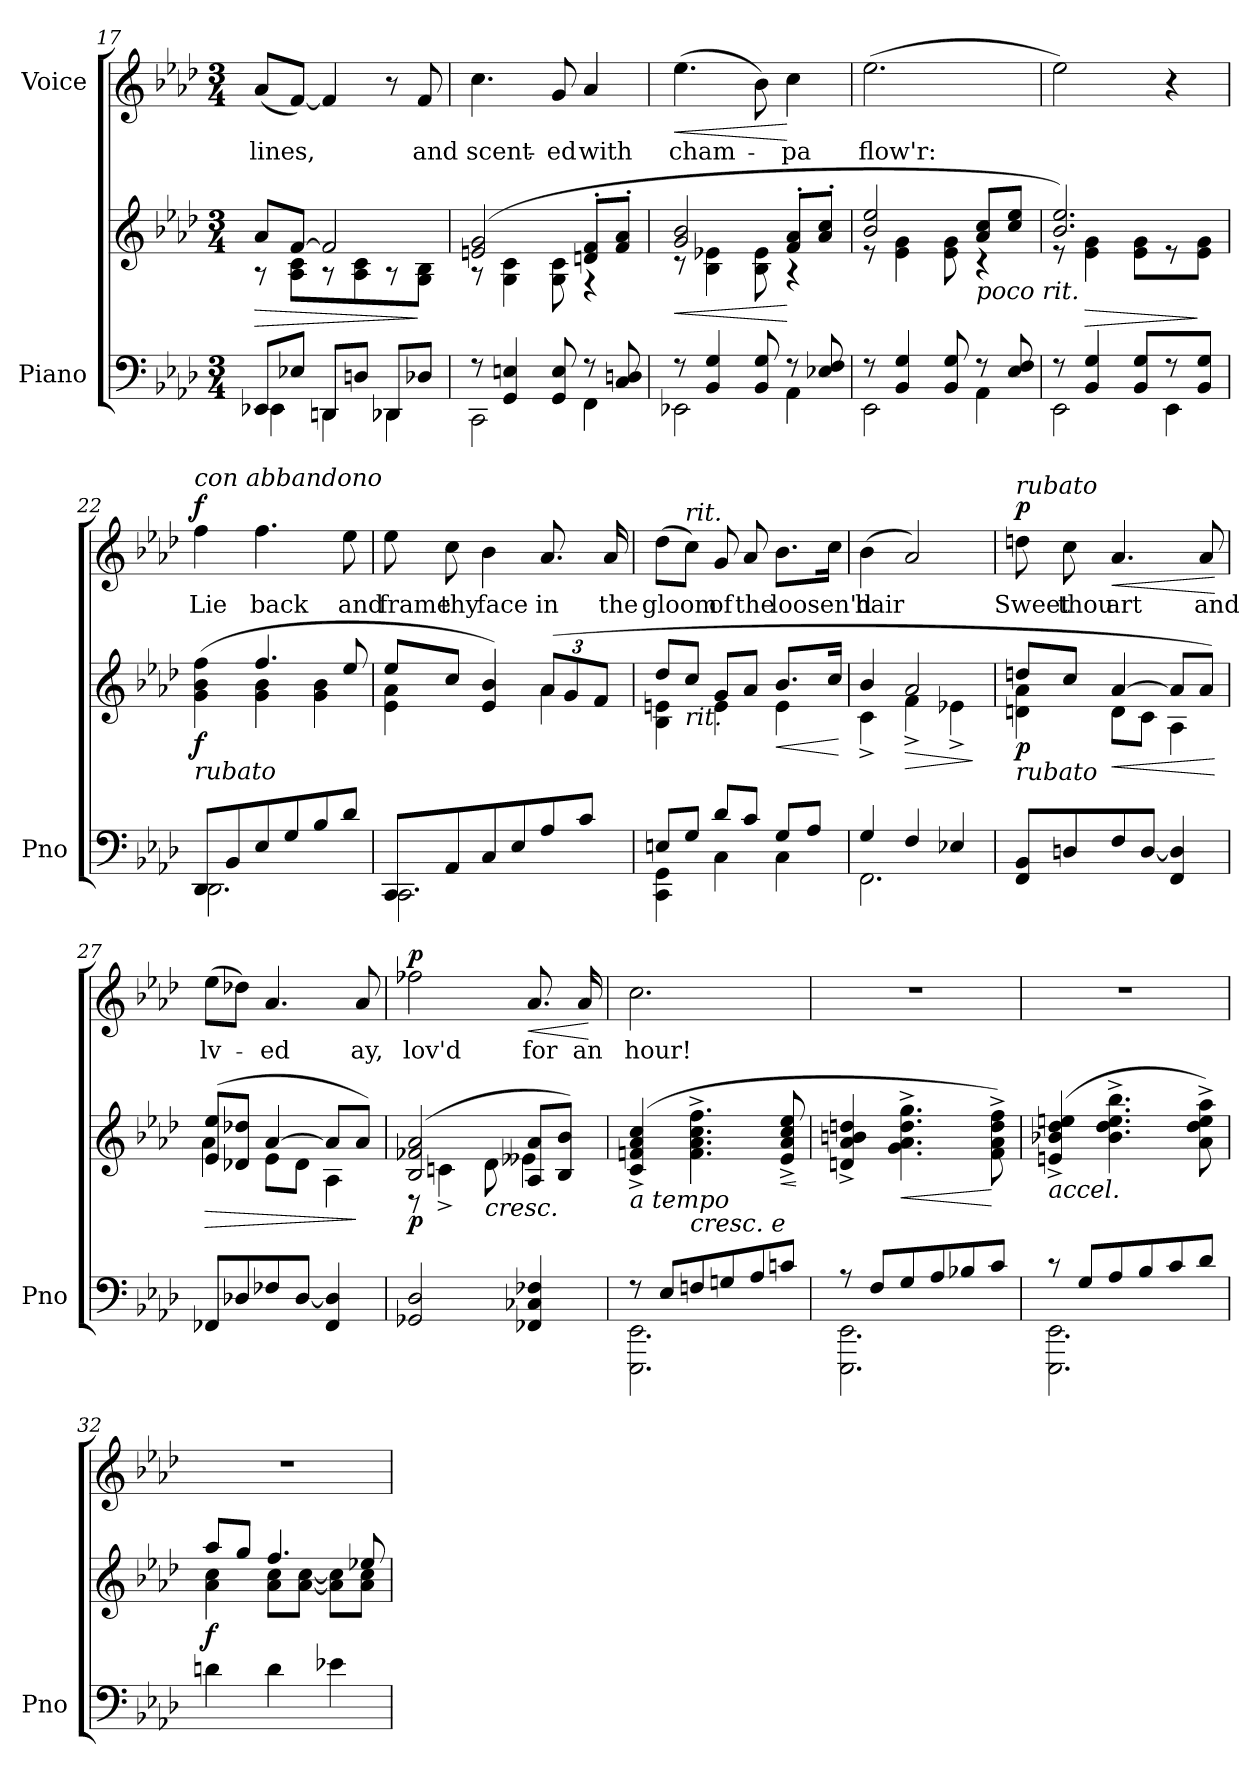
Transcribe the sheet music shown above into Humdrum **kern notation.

**kern	**kern	**dynam	**kern	**text	**dynam
*part2	*part2	*part2	*part1	*part1	*part1
*staff3	*staff2	*staff2/3	*staff1	*staff1	*staff1
*I"Piano	*	*	*I"Voice	*	*
*I'Pno	*	*	*	*	*
*clefF4	*clefG2	*	*clefG2	*	*
*k[b-e-a-d-]	*k[b-e-a-d-]	*	*k[b-e-a-d-]	*	*
*M3/4	*M3/4	*	*M3/4	*	*
=17	=17	=17	=17	=17	=17
*^	*	*	*	*	*
!	!	!	!LO:HP:b	!	!LO:LY:b	!
*	*	*^	*	*	*	*
8EE-X/L	4EE-\	8a-/L	8r	>	(8a-/L	lines,	.
8E-X/J	.	[8f/J	8A-\ 8c\L	.	[8f/J)	.	.
8DDn/L	4DD\	2f/]	8r	.	4f/]	.	.
8Dn/J	.	.	8A-\ 8c\	.	.	.	.
8DD-X/L	4DD-\	.	8r	.	8r	.	.
!	!	!	!	!	!	!LO:LY:b	!
8D-X/J	.	.	8G\ 8B-\J	]	8f/	and	.
=18	=18	=18	=18	=18	=18	=18	=18
!	!	!	!	!	!	!LO:LY:b	!
8r	2CC\	(2en/ 2g/	8r	.	4.cc\	scent-	.
4GG/ 4En/	.	.	4G\ 4c\	.	.	.	.
!	!	!	!	!	!	!LO:LY:b	!
8GG/ 8E/	.	.	8G\ 8c\	.	8g/	-ed	.
!	!	!	!	!	!	!LO:LY:b	!
8r	4FF\	8dn/' 8f/'L	4r	.	4a-/	with	.
8C/ 8Dn/	.	8f/' 8a-/'J	.	.	.	.	.
=19	=19	=19	=19	=19	=19	=19	=19
!	!	!	!	!LO:HP:b	!	!LO:LY:b	!LO:HP:b
8r	2EE-X\	2g/ 2b-/	8r	<	(4.ee-\	cham-	<
4BB-/ 4G/	.	.	4B-\ 4e-X\	.	.	.	.
8BB-/ 8G/	.	.	8B-\ 8e-\	.	8b-\)	.	.
!	!	!	!	!	!	!LO:LY:b	!
8r	4AA-\	8f/' 8a-/'L	4r	[	4cc\	-pa	[
8E-X/ 8F/	.	8a-/' 8cc/'J	.	.	.	.	.
=20	=20	=20	=20	=20	=20	=20	=20
!	!	!	!	!	!	!LO:LY:b	!
8r	2EE-\	2b-/ 2ee-/	8r	.	(2.ee-\	flow'r:	.
4BB-/ 4G/	.	.	4e-\ 4g\	.	.	.	.
8BB-/ 8G/	.	.	8e-\ 8g\	.	.	.	.
!	!	!LO:TX:b:i:t=poco rit.	!	!	!	!	!
8r	4AA-\	8a-/ 8cc/L	4r	.	.	.	.
8E-/ 8F/	.	8cc/ 8ee-/J	.	.	.	.	.
!!LO:LB:g=z
=21	=21	=21	=21	=21	=21	=21	=21
8r	2EE-\	2.b-/ 2.ee-/)	8r	.	2ee-\)	.	.
!	!	!	!	!LO:HP:b	!	!	!
4BB-/ 4G/	.	.	4e-\ 4g\	>	.	.	.
8BB-/ 8G/L	.	.	8e-\ 8g\L	.	.	.	.
8r	4EE-\	.	8r	.	4r	.	.
8BB-/ 8G/J	.	.	8e-\ 8g\J	]	.	.	.
!!LO:LB:g=z
=22	=22	=22	=22	=22	=22	=22	=22
!	!	!	!	!	!LO:TX:a:i:t=con abbandono	!	!
!	!	!LO:TX:b:i:t=rubato	!	!	!	!	!
!	!	!	!	!LO:DY:b	!	!LO:LY:b	!LO:DY:a
8DD-/L	2.DD-\	(4g\ 4b-\ 4ff\	4ryy	f	4ff\	Lie	f
8BB-/	.	.	.	.	.	.	.
!	!	!	!	!	!	!LO:LY:b	!
8E-/	.	4.ff/	4g\ 4b-\	.	4.ff\	back	.
8G/	.	.	.	.	.	.	.
8B-/	.	.	4g\ 4b-\	.	.	.	.
!	!	!	!	!	!	!LO:LY:b	!
8d-/J	.	8ee-/	.	.	8ee-\	and	.
=23	=23	=23	=23	=23	=23	=23	=23
!	!	!	!	!	!	!LO:LY:b	!
8CC/L	2.CC\	8ee-/L	4e-\ 4a-\	.	8ee-\	frame	.
!	!	!	!	!	!	!LO:LY:b	!
8AA-/	.	8cc/J	.	.	8cc\	thy	.
!	!	!	!	!	!	!LO:LY:b	!
8C/	.	4e-/ 4b-/)	4ryy	.	4b-\	face	.
8E-/	.	.	.	.	.	.	.
*	*	*Xbrackettup	*	*	*	*	*
!	!	!	!	!	!	!LO:LY:b	!
8A-/	.	(12a-/L	4a-\	.	8.a-/	in	.
.	.	12g/	.	.	.	.	.
8c/J	.	.	.	.	.	.	.
.	.	12f/J	.	.	.	.	.
!	!	!	!	!	!	!LO:LY:b	!
.	.	.	.	.	16a-/	the	.
=24	=24	=24	=24	=24	=24	=24	=24
!	!	!	!	!	!	!LO:LY:b	!
8En/L	4CC\ 4GG\	8dd-/L	4B-\ 4en\	.	(8dd-\L	gloom	.
!	!	!	!	!	!LO:TX:a:i:t=rit.	!	!
!	!	!LO:TX:b:i:t=rit.	!	!	!	!	!
8G/J	.	8cc/J	.	.	8cc\J)	.	.
!	!	!	!	!	!	!LO:LY:b	!
8d-/L	4C\	8g/L	4e\	.	8g/	of	.
!	!	!	!	!	!	!LO:LY:b	!
8c/J	.	8a-/J	.	.	8a-/	the	.
!	!	!	!	!LO:HP:b	!	!LO:LY:b	!
8G/L	4C\	8.b-/L	4e\	<	8.b-\L	loosen'd	.
8A-/J	.	.	.	.	.	.	.
.	.	16cc/Jk	.	.	16cc\Jk	.	.
*v	*v	*	*	*	*	*	*
*	*v	*v	*	*	*	*
.	.	[	.	.	.
=25	=25	=25	=25	=25	=25
*^	*^	*	*	*	*
!	!	!	!	!	!	!LO:LY:b	!
4G/	2.FF\	4b-/	4c^\	.	(4b-\	hair	.
!	!	!	!	!LO:HP:b	!	!	!
4F/	.	2a-/	4f^\	>	2a-/)	.	.
4E-X/	.	.	4e-X^\	.	.	.	.
*v	*v	*	*	*	*	*	*
*	*v	*v	*	*	*	*
.	.	]	.	.	.
!!LO:LB:g=z
=26	=26	=26	=26	=26	=26
*	*^	*	*	*	*
!	!	!	!	!LO:TX:a:i:t=rubato	!	!
!	!LO:TX:b:i:t=rubato	!	!	!	!	!
!	!	!	!LO:DY:b	!	!LO:LY:b	!LO:DY:a
8FF/ 8BB-/L	8ddn/L	4dn\ 4a-\	p	8ddn\	Sweet	p
!	!	!	!	!	!LO:LY:b	!
8Dn/	8cc/J	.	.	8cc\	thou	.
!	!	!	!LO:HP:b	!	!LO:LY:b	!LO:HP:b
8F/	[4a-/	8d\L	<	4.a-/	art	<
[>8D/J	.	8c\J	.	.	.	.
4FF/ 4D/]	8a-/L]	4A-\	.	.	.	.
!	!	!	!	!	!LO:LY:b	!
.	8a-/J)	.	.	8a-/	and	.
*	*v	*v	*	*	*	*
.	.	[	.	.	[
=27	=27	=27	=27	=27	=27
!	!	!LO:HP:b	!	!LO:LY:b	!
*	*^	*	*	*	*
8FF-X/L	(8e-/ 8ee-/L	4a-\	>	(8ee-\L	lv-	.
8D-X/	8d-X/ 8dd-X/J	.	.	8dd-X\J)	.	.
!	!	!	!	!	!LO:LY:b	!
8F-X/	[4a-/	8e-\L	.	4.a-/	-ed	.
[>8D-/J	.	8d-\J	.	.	.	.
4FF-/ 4D-/]	8a-/L]	4A-\	.	.	.	.
!	!	!	!	!	!LO:LY:b	!
.	8a-/J)	.	]	8a-/	ay,	.
=28	=28	=28	=28	=28	=28	=28
!	!	!	!LO:DY:b	!	!LO:LY:b	!LO:DY:a
2GG-X/ 2D-/	(2B-/ 2f-X/ 2a-/	8r	p	2ff-X\	lov'd	p
.	.	4cn^\	.	.	.	.
!	!	!	!LO:HP:b	!	!	!
.	.	8d-\	<	.	.	.
!	!	!	!	!	!LO:LY:b	!LO:HP:b
4FF-X/ 4C-X/ 4F-X/	8A-/ 8a-/L	4e--X\	.	8.a-/	for	<
.	8B-/ 8b-/J)	.	.	.	.	.
!	!	!	!	!	!LO:LY:b	!
.	.	.	.	16a-/	an	.
*	*v	*v	*	*	*	*
.	.	.	.	.	[
=29	=29	=29	=29	=29	=29
*^	*	*	*	*	*
!	!	!LO:TX:b:i:t=a tempo	!	!	!	!
!	!	!	!	!	!LO:LY:b	!
8r	2.EEE-\ 2.EE-\	(4c/^> 4fn/^> 4a-/^> 4cc/^>	.	2.cc\	hour!	.
8E-/L	.	.	.	.	.	.
!	!	!LO:TX:b:i:t=cresc.  e	!	!	!	!
8Fn/	.	4.f\^ 4.a-\^ 4.cc\^ 4.ff\^	.	.	.	.
8Gn/	.	.	.	.	.	.
8A-/	.	.	.	.	.	.
!	!	!	!LO:HP:b	!	!	!
8cn/J	.	8e-/^> 8a-/^> 8cc/^> 8ee-/^>	<	.	.	.
*v	*v	*	*	*	*	*
.	.	[	.	.	.
!!LO:PB:g=z
=30	=30	=30	=30	=30	=30
*^	*	*	*	*	*
8r	2.EEE-\ 2.EE-\	4dn/^> 4a-/^> 4bn/^> 4ddn/^>	.	2.r	.	.
8F/L	.	.	.	.	.	.
!	!	!	!LO:HP:b	!	!	!
8G/	.	4.g\^ 4.a-\^ 4.dd\^ 4.gg\^	<	.	.	.
8A-/	.	.	.	.	.	.
8B-X/	.	.	.	.	.	.
8c/J	.	8f\^ 8a-\^ 8dd\^ 8ff\^)	[	.	.	.
=31	=31	=31	=31	=31	=31	=31
!	!	!LO:TX:b:i:t=accel.	!	!	!	!
8r	2.EEE-\ 2.EE-\	(4en/^> 4b-X/^> 4dd-/^> 4een/^>	.	2.r	.	.
8G/L	.	.	.	.	.	.
8A-/	.	4.b-\^ 4.dd-\^ 4.ee\^ 4.bb-\^	.	.	.	.
8B-/	.	.	.	.	.	.
8c/	.	.	.	.	.	.
8d-/J	.	8a-\^ 8dd-\^ 8ee\^ 8aa-\^)	.	.	.	.
*v	*v	*	*	*	*	*
.	.	[	.	.	.
=32	=32	=32	=32	=32	=32
*	*^	*	*	*	*
!	!	!	!LO:DY:b	!	!	!
4dn\	8aa-/L	4a-\ 4cc\	f	2.r	.	.
.	8gg/J	.	.	.	.	.
4d\	4.ff/	8a-\ 8cc\L	.	.	.	.
.	.	[8a-\ [8cc\J	.	.	.	.
4e-X\	.	8a-\] 8cc\]L	.	.	.	.
.	8ee-X/	8a-\ 8cc\J	.	.	.	.
*	*v	*v	*	*	*	*
=	=	=	=	=	=
*-	*-	*-	*-	*-	*-
